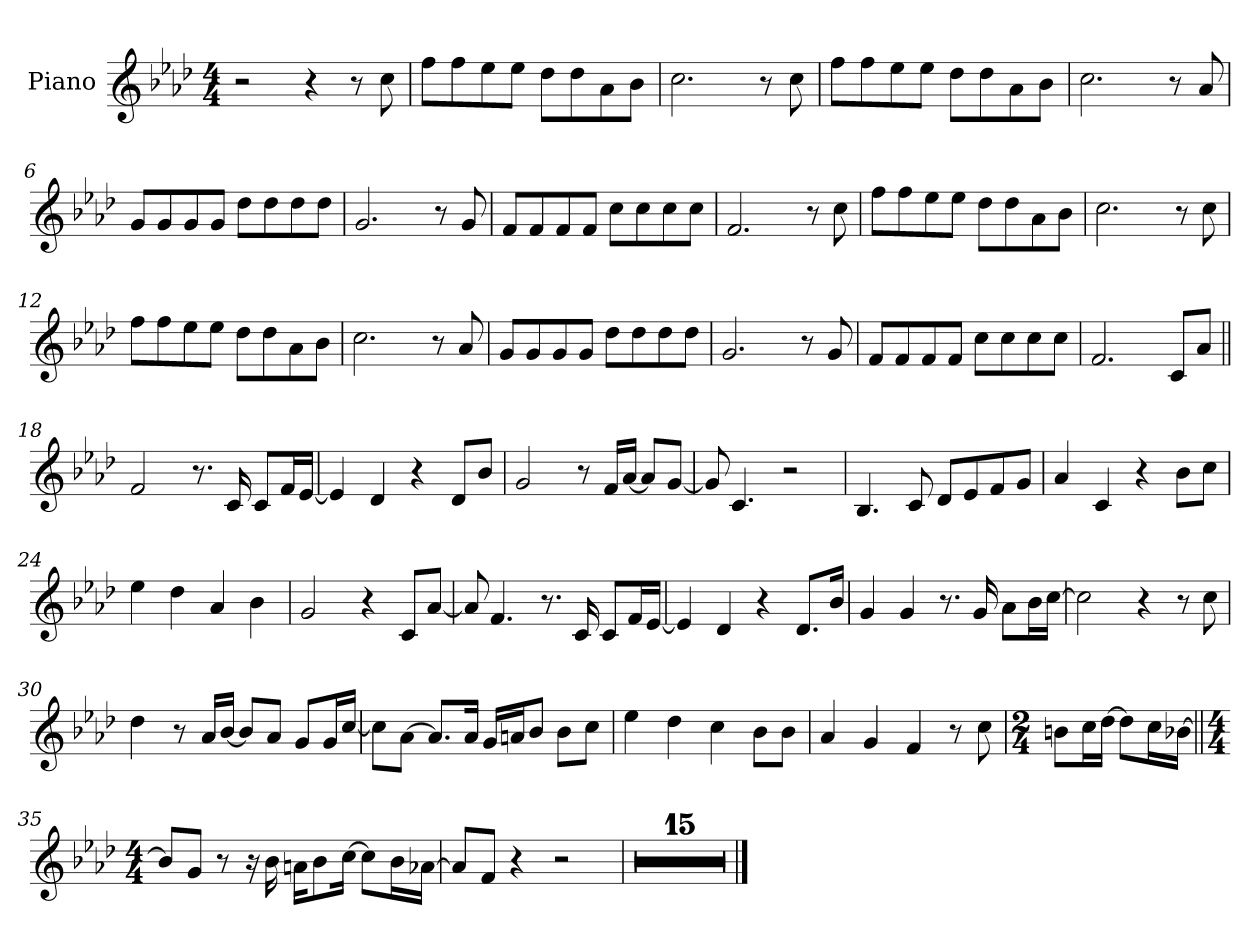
**kern
*part1
*staff1
*I"Piano
*I'Pno.
*clefG2
*k[b-e-a-d-]
*M4/4
*MM100
=1
2r
4r
8r
8cc!
=2
8ff!L
8ff!
8ee-!
8ee-!J
8dd-!L
8dd-!
8a-!
8b-!J
=3
2.cc!
8r
8cc!
=4
8ff!L
8ff!
8ee-!
8ee-!J
8dd-!L
8dd-!
8a-!
8b-!J
=5
2.cc!
8r
8a-!
=6
8g!L
8g!
8g!
8g!J
8dd-!L
8dd-!
8dd-!
8dd-!J
=7
2.g!
8r
8g!
=8
8f!L
8f!
8f!
8f!J
8cc!L
8cc!
8cc!
8cc!J
=9
2.f!
8r
8cc!
=10
8ff!L
8ff!
8ee-!
8ee-!J
8dd-!L
8dd-!
8a-!
8b-!J
=11
2.cc!
8r
8cc!
=12
8ff!L
8ff!
8ee-!
8ee-!J
8dd-!L
8dd-!
8a-!
8b-!J
=13
2.cc!
8r
8a-!
=14
8g!L
8g!
8g!
8g!J
8dd-!L
8dd-!
8dd-!
8dd-!J
=15
2.g!
8r
8g!
=16
8f!L
8f!
8f!
8f!J
8cc!L
8cc!
8cc!
8cc!J
=17
2.f!
8cL
8a-J
=18||
2f
8.r
16c
8cL
16fL
[16e-JJ
=19
4e-]
4d-
4r
8d-L
8b-J
=20
2g
8r
16fLL
[16a-JJ
8a-L]
[8gJ
=21
8g]
4.c
2r
=22
4.B-
8c
8d-L
8e-
8f
8gJ
=23
4a-
4c
4r
8b-L
8ccJ
=24
4ee-
4dd-
4a-
4b-
=25
2g
4r
8cL
[8a-J
=26
8a-]
4.f
8.r
16c
8cL
16fL
[16e-JJ
=27
4e-]
4d-
4r
8.d-L
16b-Jk
=28
4g
4g
8.r
16g
8a-L
16b-L
[16ccJJ
=29
2cc]
4r
8r
8cc
=30
4dd-
8r
16a-LL
[16b-JJ
8b-L]
8a-J
8gL
16gL
[16ccJJ
=31
8ccL]
[8a-J
8.a-L]
16a-Jk
16gLL
16anJ
8b-J
8b-L
8ccJ
=32
4ee-
4dd-
4cc
8b-L
8b-J
=33
4a-
4g
4f
8r
8cc
=34
*M2/4
8bnL
16ccL
[16dd-JJ
8dd-L]
16ccL
[16b-XJJ
=35||
*M4/4
8b-L]
8gJ
8r
16r
16b-
16anKL
8b-
[16ccJk
8ccL]
16b-L
[16a-XJJ
=36
8a-L]
8fJ
4r
2r
=37
1r
=38
1r
=39
1r
=40
1r
=41
1r
=42
1r
=43
1r
=44
1r
=45
1r
=46
1r
=47
1r
=48
1r
=49
1r
=50
1r
=51
1r
==
*-
